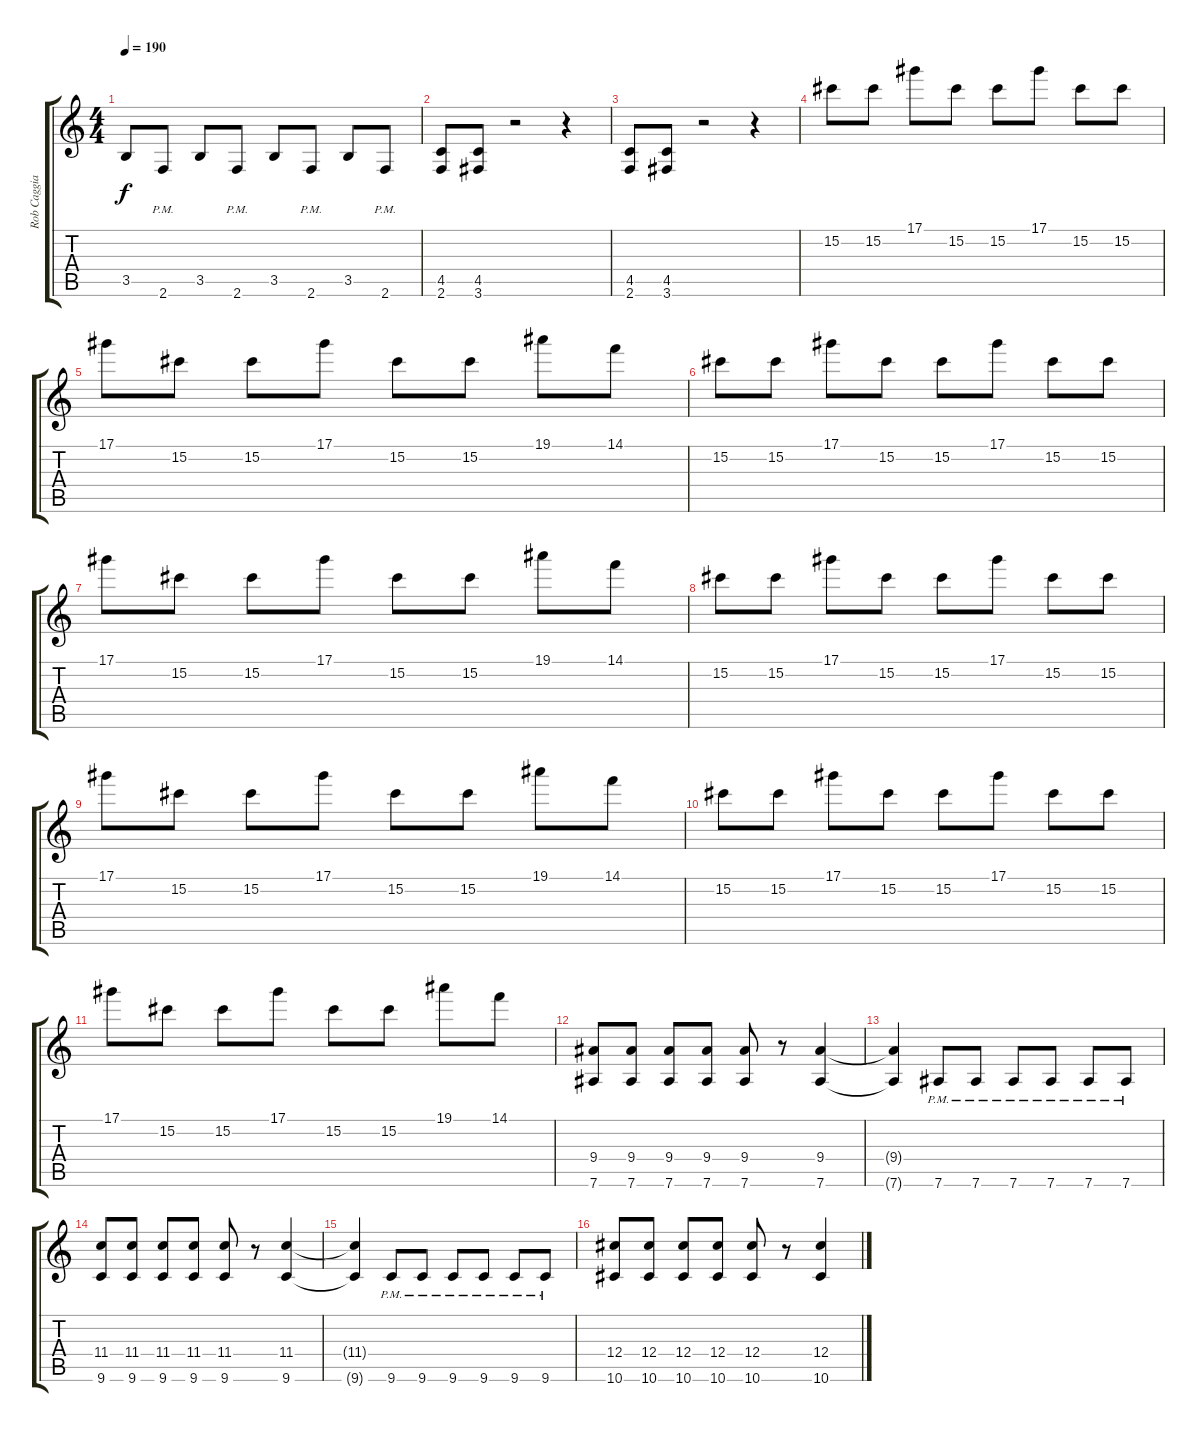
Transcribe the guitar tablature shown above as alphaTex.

\track ("Rob Caggiano" "Rob Caggia") {instrument distortionguitar}
\staff {score tabs}
\tuning (Eb4 Bb3 Gb3 Db3 Ab2 Eb2) {hide}
\ts (4 4)
\tempo 190
\clef g2
\ks c
3.5.8{dy f} 2.6{pm}.8 3.5.8 2.6{pm}.8 3.5.8 2.6{pm}.8 3.5.8 2.6{pm}.8 |
(4.5 2.6).8 (4.5 3.6).8 r.2 r.4 |
(4.5 2.6).8 (4.5 3.6).8 r.2 r.4 |
15.2.8{volume 7 instrument overdrivenguitar} 15.2.8 17.1.8 15.2.8 15.2.8 17.1.8 15.2.8 15.2.8 |
17.1.8 15.2.8 15.2.8 17.1.8 15.2.8 15.2.8 19.1.8 14.1.8 |
15.2.8 15.2.8 17.1.8 15.2.8 15.2.8 17.1.8 15.2.8 15.2.8 |
17.1.8 15.2.8 15.2.8 17.1.8 15.2.8 15.2.8 19.1.8 14.1.8 |
15.2.8 15.2.8 17.1.8 15.2.8 15.2.8 17.1.8 15.2.8 15.2.8 |
17.1.8 15.2.8 15.2.8 17.1.8 15.2.8 15.2.8 19.1.8 14.1.8 |
15.2.8 15.2.8 17.1.8 15.2.8 15.2.8 17.1.8 15.2.8 15.2.8 |
17.1.8 15.2.8 15.2.8 17.1.8 15.2.8 15.2.8 19.1.8 14.1.8 |
(9.4 7.6).8{volume 13 instrument distortionguitar} (9.4 7.6).8 (9.4 7.6).8 (9.4 7.6).8 (9.4 7.6).8 r.8 (9.4 7.6).4 |
(9.4{t} 7.6{t}).4 7.6{pm}.8 7.6{pm}.8 7.6{pm}.8 7.6{pm}.8 7.6{pm}.8 7.6{pm}.8 |
(11.4 9.6).8 (11.4 9.6).8 (11.4 9.6).8 (11.4 9.6).8 (11.4 9.6).8 r.8 (11.4 9.6).4 |
(11.4{t} 9.6{t}).4 9.6{pm}.8 9.6{pm}.8 9.6{pm}.8 9.6{pm}.8 9.6{pm}.8 9.6{pm}.8 |
(12.4 10.6).8 (12.4 10.6).8 (12.4 10.6).8 (12.4 10.6).8 (12.4 10.6).8 r.8 (12.4 10.6).4
